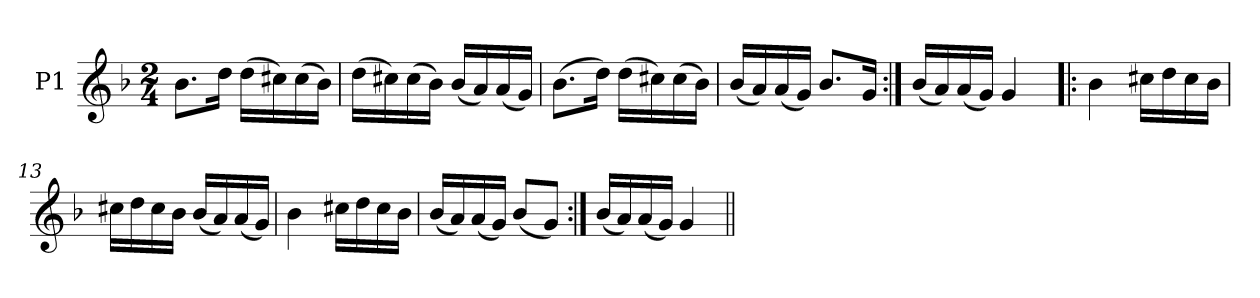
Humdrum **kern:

**kern
*part1
*staff1
*I"P1
*clefG2
*k[b-]
*G:dor
*M2/4
=1
8.b-\L
16dd\Jk
(16dd\LL
16cc#X\)
(16cc#\
16b-\JJ)
=2
(16dd\LL
16cc#X\)
(16cc#\
16b-\JJ)
(16b-/LL
16a/)
(16a/
16g/JJ)
=3
(8.b-\L
16dd\Jk)
(16dd\LL
16cc#X\)
(16cc#\
16b-\JJ)
=4
(16b-/LL
16a/)
(16a/
16g/JJ)
8.b-/L
16g/Jk
=5:|!
(16b-/LL
16a/)
(16a/
16g/JJ)
4g/
=12!|:
4b-\
16cc#X\LL
16dd\
16cc#\
16b-\JJ
=13
16cc#X\LL
16dd\
16cc#\
16b-\JJ
(16b-/LL
16a/)
(16a/
16g/JJ)
=14
4b-\
16cc#X\LL
16dd\
16cc#\
16b-\JJ
=15
(16b-/LL
16a/)
(16a/
16g/JJ)
(8b-/L
8g/J)
=16:|!
(16b-/LL
16a/)
(16a/
16g/JJ)
4g/
=||
*-
